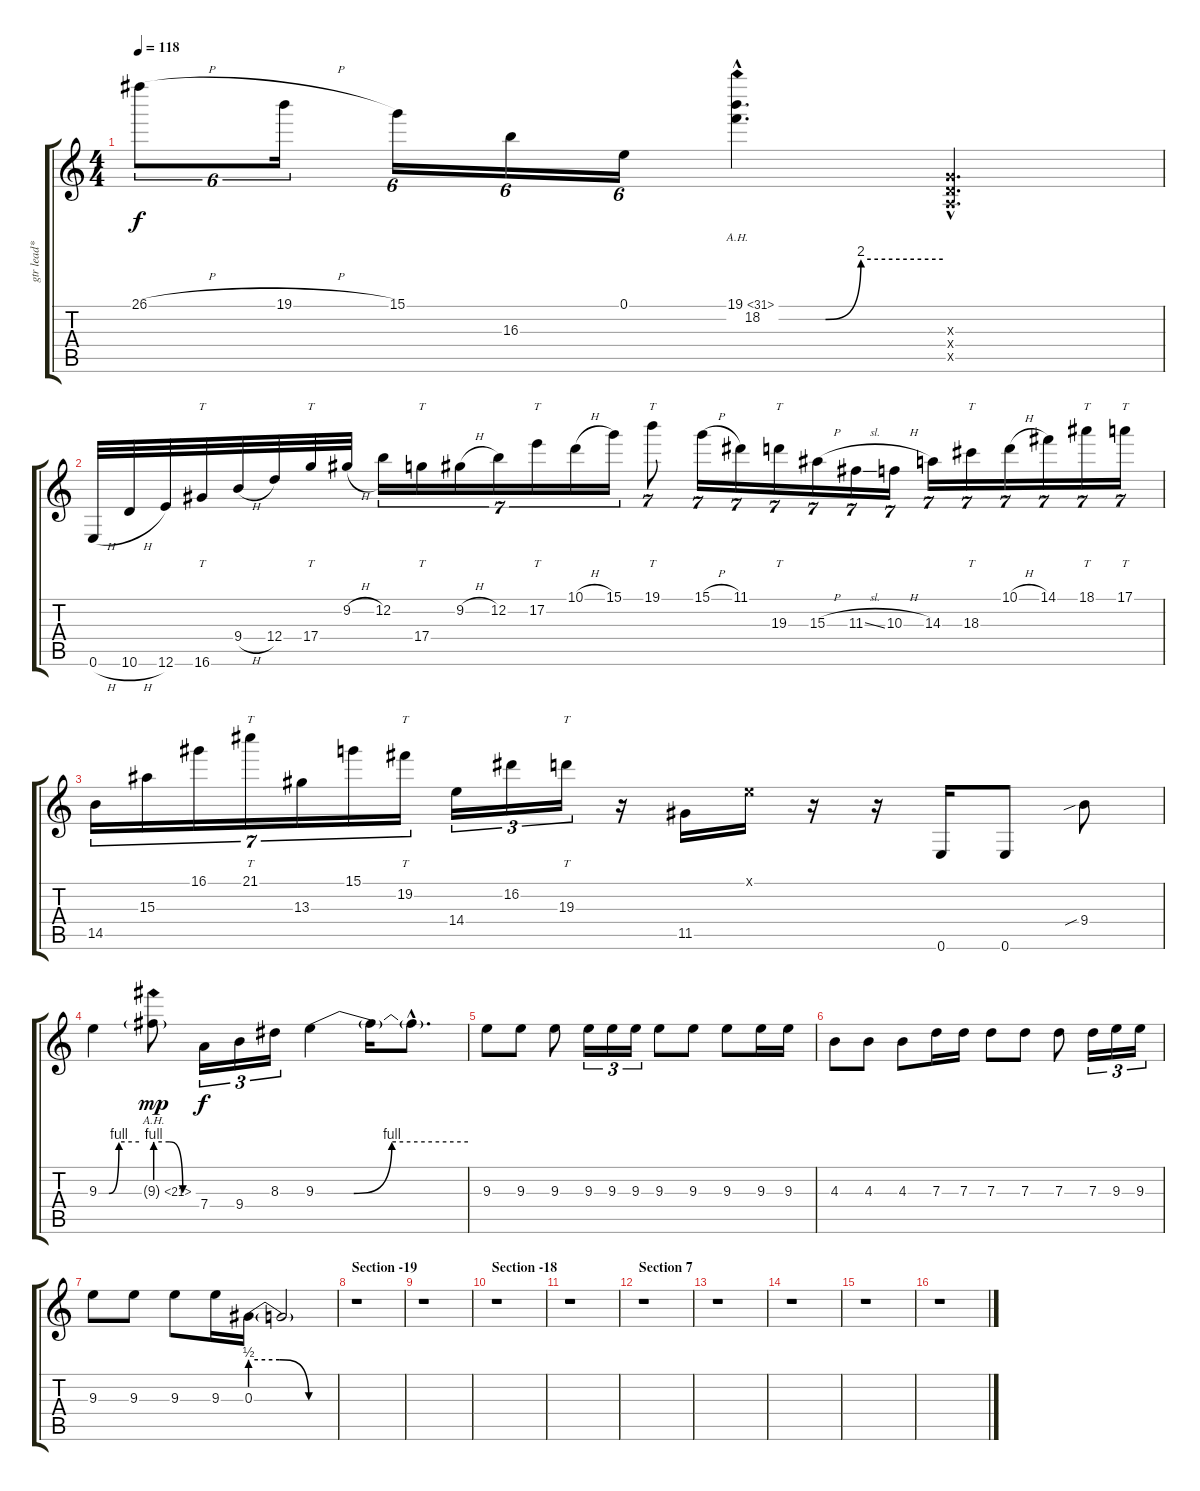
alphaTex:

\track ("gtr lead*" "gtr lead*") {instrument distortionguitar}
\staff {score tabs}
\tuning (E4 B3 G3 D3 A2 E2) {hide}
\ts (4 4)
\tempo 118
\clef g2
\ks c
26.1{h}.8{tu (6 4) dy f} 19.1{h}.16{tu (6 4)} 15.1.16{tu (6 4)} 16.3.16{tu (6 4)} 0.1.16{tu (6 4)} (19.1{ah 12 hac} 18.2{be (custom 0 0 17 0 30 8 60 8) hac}).4{d} (0.3{hac x} 0.4{hac x} 0.5{hac x}).4{d} |
0.6{h}.32 10.6{h}.32 12.6.32 16.6.32{tt} 9.4{h}.32 12.4.32 17.4.32{tt} 9.2{h}.32 12.2.16{tu (7 4)} 17.4.16{tt tu (7 4)} 9.2{h}.16{tu (7 4)} 12.2.16{tu (7 4)} 17.2.16{tt tu (7 4)} 10.1{h}.16{tu (7 4)} 15.1.16{tu (7 4)} 19.1.8{tt tu (7 4)} 15.1{h}.16{tu (7 4)} 11.1.16{tu (7 4)} 19.3.16{tt tu (7 4)} 15.3{h}.16{tu (7 4)} 11.3{sl}.16{tu (7 4)} 10.3{h}.16{tu (7 4)} 14.3.16{tu (7 4)} 18.3.16{tt tu (7 4)} 10.1{h}.16{tu (7 4)} 14.1.16{tu (7 4)} 18.1.16{tt tu (7 4)} 17.1.16{tt tu (7 4)} |
14.5.16{tu (7 4)} 15.3.16{tu (7 4)} 16.1.16{tu (7 4)} 21.1.16{tt tu (7 4)} 13.3.16{tu (7 4)} 15.1.16{tu (7 4)} 19.2.16{tt tu (7 4)} 14.4.16{tu (3 2)} 16.2.16{tu (3 2)} 19.3.16{tt tu (3 2)} r.16 11.5.16 0.1{x}.16 r.16 r.16 0.6.16 0.6.8 9.4{sib}.8 |
9.3{be (custom 0 0 15 0 30 4 60 4)}.4 9.3{be (custom 0 4 20 4 40 0 60 0) ah 12 g}.8{dy mp} 7.4.16{tu (3 2) dy f} 9.4.16{tu (3 2)} 8.3.16{tu (3 2)} 9.3{be (custom 0 0 15 0 30 4 60 4)}.4 9.3{t}.16 9.3{hac t}.8{d} |
9.3.8 9.3.8 9.3.8 9.3.16{tu (3 2)} 9.3.16{tu (3 2)} 9.3.16{tu (3 2)} 9.3.8 9.3.8 9.3.8 9.3.16 9.3.16 |
4.3.8 4.3.8 4.3.8 7.3.16 7.3.16 7.3.8 7.3.8 7.3.8 7.3.16{tu (3 2)} 9.3.16{tu (3 2)} 9.3.16{tu (3 2)} |
9.3.8 9.3.8 9.3.8 9.3.16 0.3{be (custom 0 2 20 2 40 0 60 0)}.16 0.3{t}.2 |
\section ("" "Section -19")
r.1 |
r.1 |
\section ("" "Section -18")
r.1 |
r.1 |
\section ("" "Section 7")
r.1 |
r.1 |
r.1 |
r.1 |
r.1
